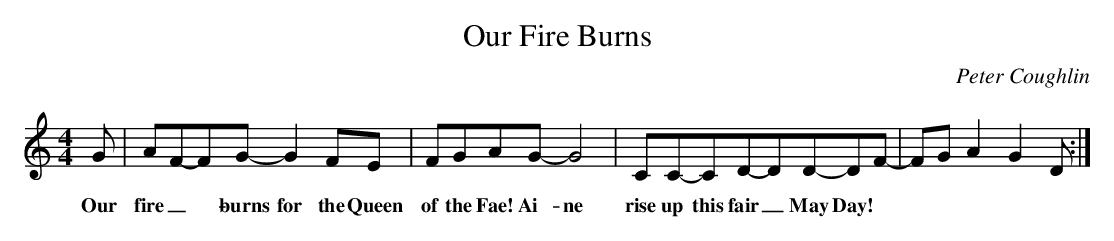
X:1
T: Our Fire Burns
C: Peter Coughlin
M: 4/4
L: 1/8
K: Ddor
G | AF-FG-G2 FE | FGAG-G4 | CC-CD-DD-DF- | FG A2 G2 D :|
w: Our fire_ - burns for the Queen of the Fae! Ai-ne rise up this fair_ May Day!
